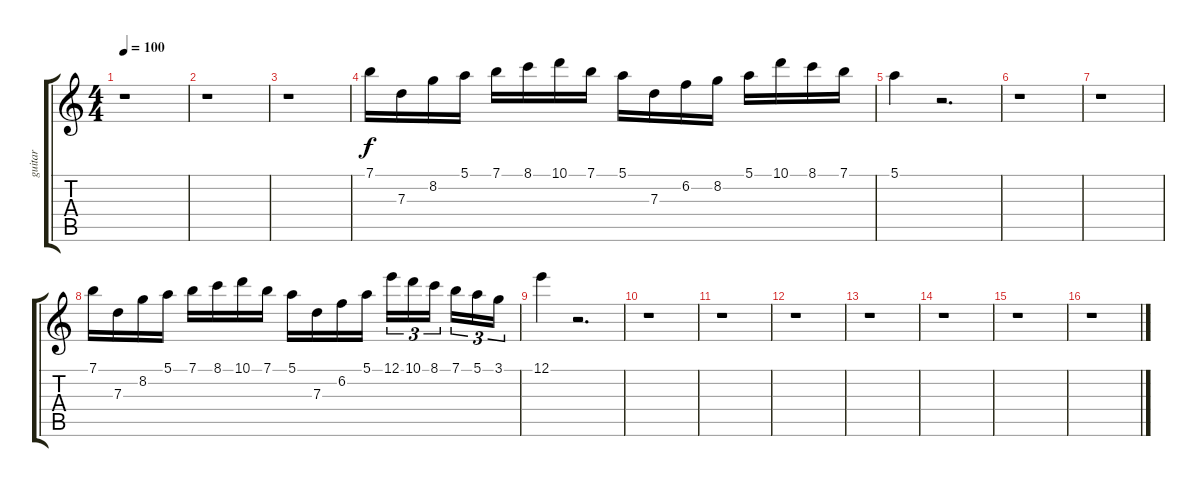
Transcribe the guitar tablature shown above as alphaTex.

\track ("guitar" "guitar") {instrument distortionguitar}
\staff {score tabs}
\tuning (E4 B3 G3 D3 A2 E2) {hide}
\ts (4 4)
\tempo 100
\clef g2
\ks c
r.1{dy f} |
r.1 |
r.1 |
7.1.16 7.3.16 8.2.16 5.1.16 7.1.16 8.1.16 10.1.16 7.1.16 5.1.16 7.3.16 6.2.16 8.2.16 5.1.16 10.1.16 8.1.16 7.1.16 |
5.1.4 r.2{d} |
r.1 |
r.1 |
7.1.16 7.3.16 8.2.16 5.1.16 7.1.16 8.1.16 10.1.16 7.1.16 5.1.16 7.3.16 6.2.16 5.1.16 12.1.16{tu (3 2)} 10.1.16{tu (3 2)} 8.1.16{tu (3 2)} 7.1.16{tu (3 2)} 5.1.16{tu (3 2)} 3.1.16{tu (3 2)} |
12.1.4 r.2{d} |
r.1 |
r.1 |
r.1 |
r.1 |
r.1 |
r.1 |
r.1
